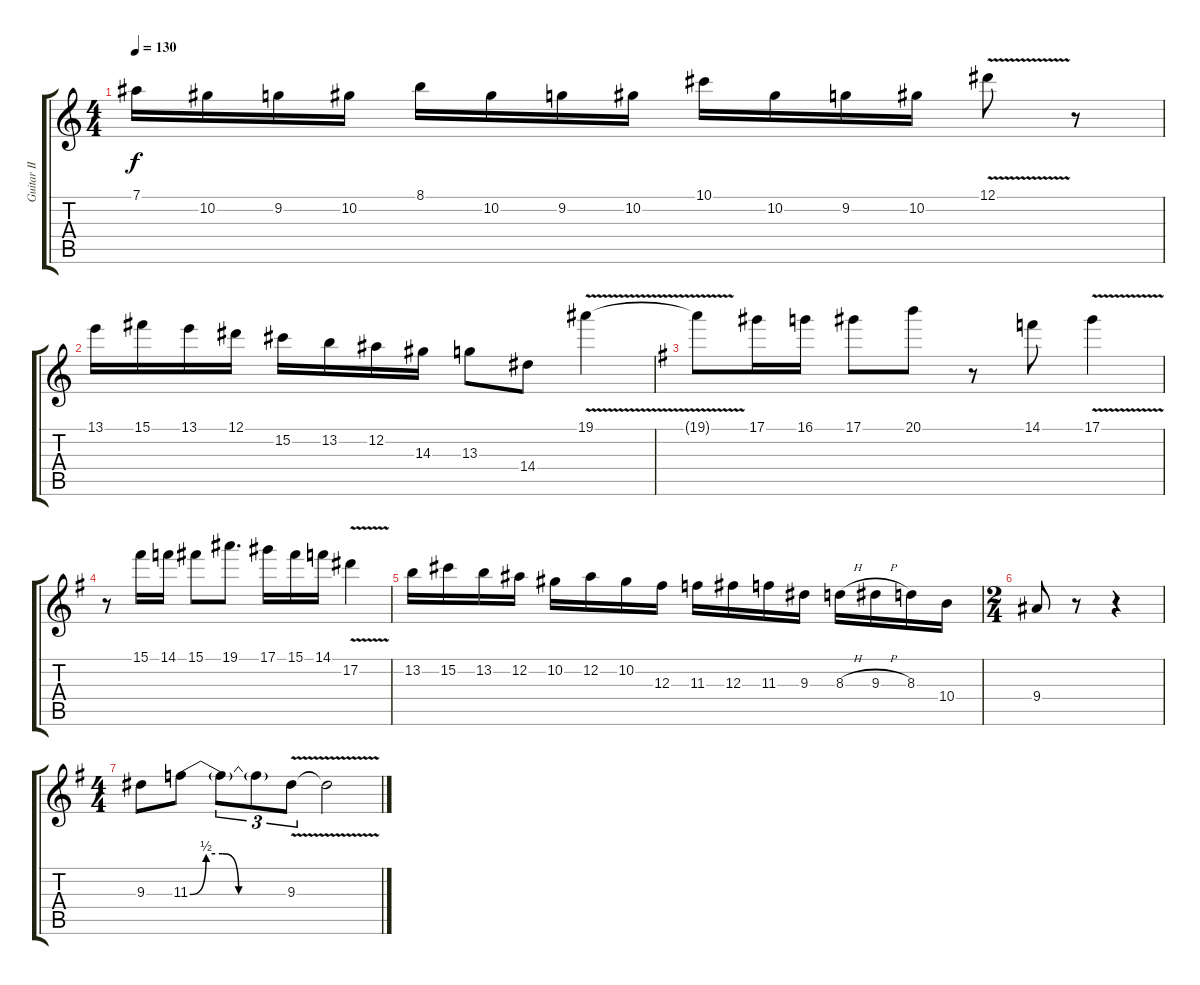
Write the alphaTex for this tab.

\track ("Guitar II" "Guitar II") {instrument acousticguitarsteel}
\staff {score tabs}
\tuning (Eb4 Bb3 Gb3 Db3 Ab2 Eb2) {hide}
\ts (4 4)
\tempo 130
\clef g2
\ks c
7.1.16{dy f} 10.2.16 9.2.16 10.2.16 8.1.16 10.2.16 9.2.16 10.2.16 10.1.16 10.2.16 9.2.16 10.2.16 12.1{v}.8 r.8 |
13.1.16 15.1.16 13.1.16 12.1.16 15.2.16 13.2.16 12.2.16 14.3.16 13.3.8 14.4.8 19.1{v}.4 |
\ks g
19.1{t}.8 17.1.16 16.1.16 17.1.8 20.1.8 r.8 14.1.8 17.1{v}.4 |
r.8 15.1.16 14.1.16 15.1.8 19.1.8{d} 17.1.16 15.1.16 14.1.16 17.2{v}.4 |
13.2.16 15.2.16 13.2.16 12.2.16 10.2.16 12.2.16 10.2.16 12.3.16 11.3.16 12.3.16 11.3.16 9.3.16 8.3{h}.16 9.3{h}.16 8.3.16 10.4.16 |
\ts (2 4)
9.4.8 r.8 r.4 |
\ts (4 4)
9.3.8 11.3{be (custom 0 0 10 2 20 2 30 0 60 0)}.8 11.3{t}.8{tu (3 2)} 11.3{t}.8{tu (3 2)} 9.3{v}.8{tu (3 2)} 9.3{t}.2
